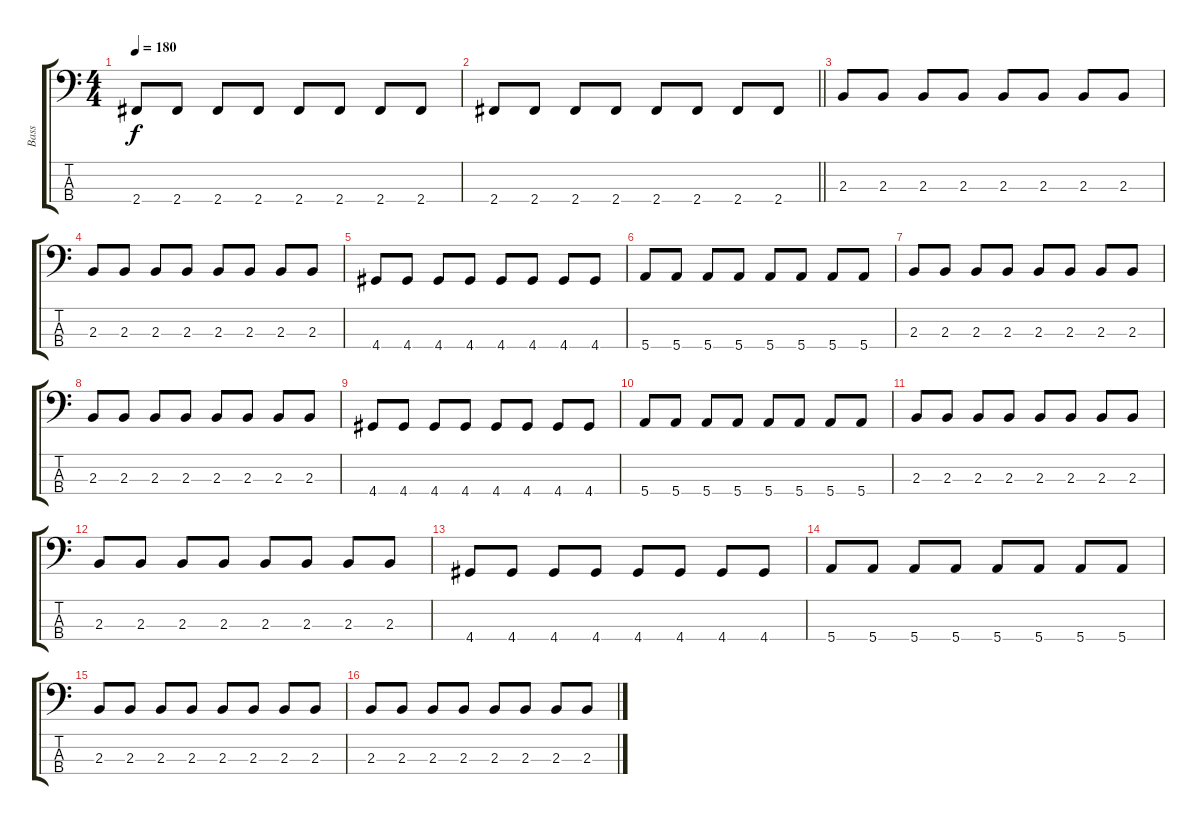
\track ("Bass" "Bass") {instrument electricbasspick}
\staff {score tabs}
\tuning (G2 D2 A1 E1) {hide}
\ts (4 4)
\tempo 180
\clef f4
\ks c
2.4.8{dy f} 2.4.8 2.4.8 2.4.8 2.4.8 2.4.8 2.4.8 2.4.8 |
\barLineRight lightlight
2.4.8 2.4.8 2.4.8 2.4.8 2.4.8 2.4.8 2.4.8 2.4.8 |
2.3.8 2.3.8 2.3.8 2.3.8 2.3.8 2.3.8 2.3.8 2.3.8 |
2.3.8 2.3.8 2.3.8 2.3.8 2.3.8 2.3.8 2.3.8 2.3.8 |
4.4.8 4.4.8 4.4.8 4.4.8 4.4.8 4.4.8 4.4.8 4.4.8 |
5.4.8 5.4.8 5.4.8 5.4.8 5.4.8 5.4.8 5.4.8 5.4.8 |
2.3.8 2.3.8 2.3.8 2.3.8 2.3.8 2.3.8 2.3.8 2.3.8 |
2.3.8 2.3.8 2.3.8 2.3.8 2.3.8 2.3.8 2.3.8 2.3.8 |
4.4.8 4.4.8 4.4.8 4.4.8 4.4.8 4.4.8 4.4.8 4.4.8 |
5.4.8 5.4.8 5.4.8 5.4.8 5.4.8 5.4.8 5.4.8 5.4.8 |
2.3.8 2.3.8 2.3.8 2.3.8 2.3.8 2.3.8 2.3.8 2.3.8 |
2.3.8 2.3.8 2.3.8 2.3.8 2.3.8 2.3.8 2.3.8 2.3.8 |
4.4.8 4.4.8 4.4.8 4.4.8 4.4.8 4.4.8 4.4.8 4.4.8 |
5.4.8 5.4.8 5.4.8 5.4.8 5.4.8 5.4.8 5.4.8 5.4.8 |
2.3.8 2.3.8 2.3.8 2.3.8 2.3.8 2.3.8 2.3.8 2.3.8 |
2.3.8 2.3.8 2.3.8 2.3.8 2.3.8 2.3.8 2.3.8 2.3.8
